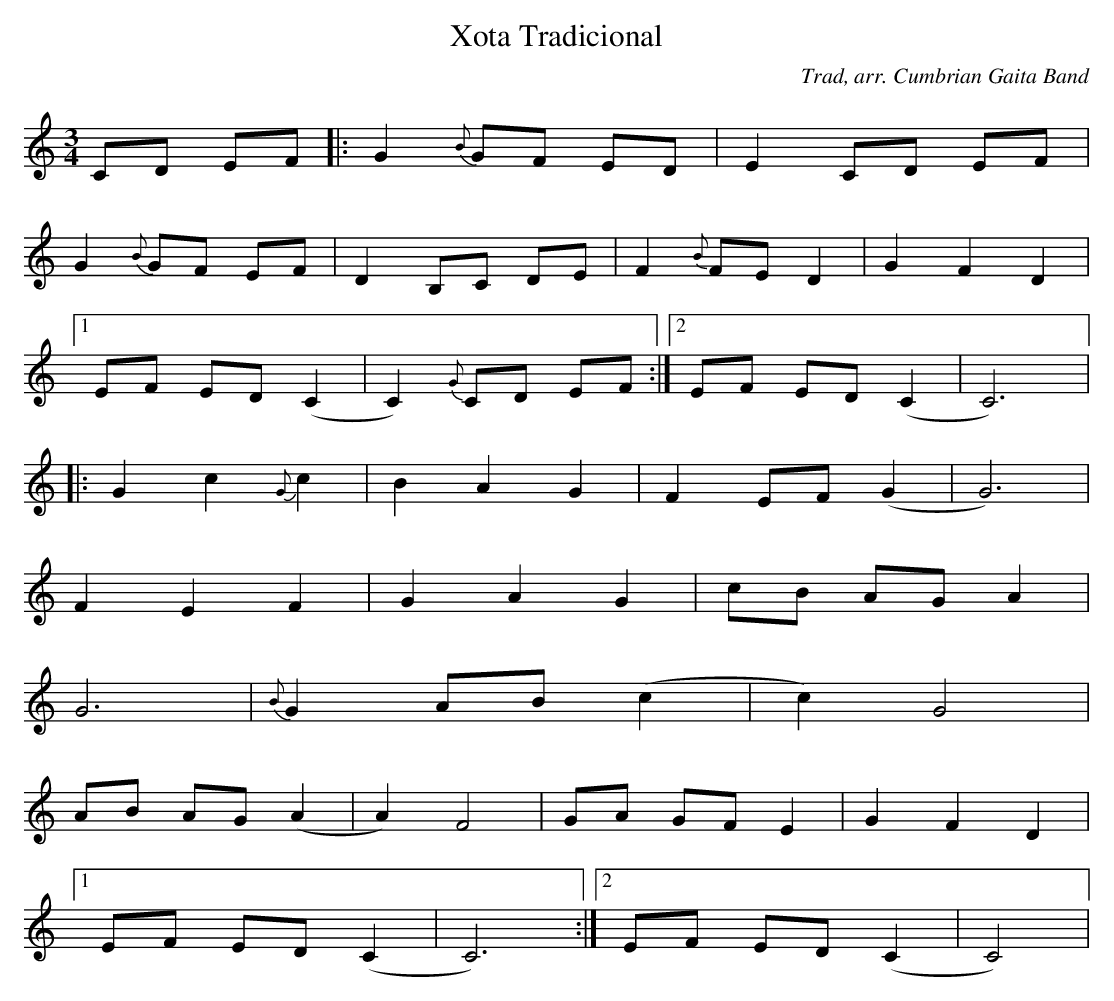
X:1
T:Xota Tradicional
C:Trad, arr. Cumbrian Gaita Band
M:3/4
L:1/8
K:Cmaj
CD EF |:G2 {B}GF ED |E2 CD EF |
G2 {B}GF EF |D2 B,C DE |F2 {B}FE D2 |G2 F2 D2 | [1
EF ED (C2 |C2) {G}CD EF :| [2EF ED (C2 |C6) |:
G2 c2 {G}c2 |B2 A2 G2 |F2 EF (G2 |G6) |
F2 E2 F2 |G2 A2 G2 |cB AG A2 |
G6 |{B}G2 AB (c2 |c2) G4 |
AB AG (A2 |A2) F4 |GA GF E2 |G2 F2 D2 | [1
EF ED (C2 |C6) :| [2EF ED (C2 |C4) |
